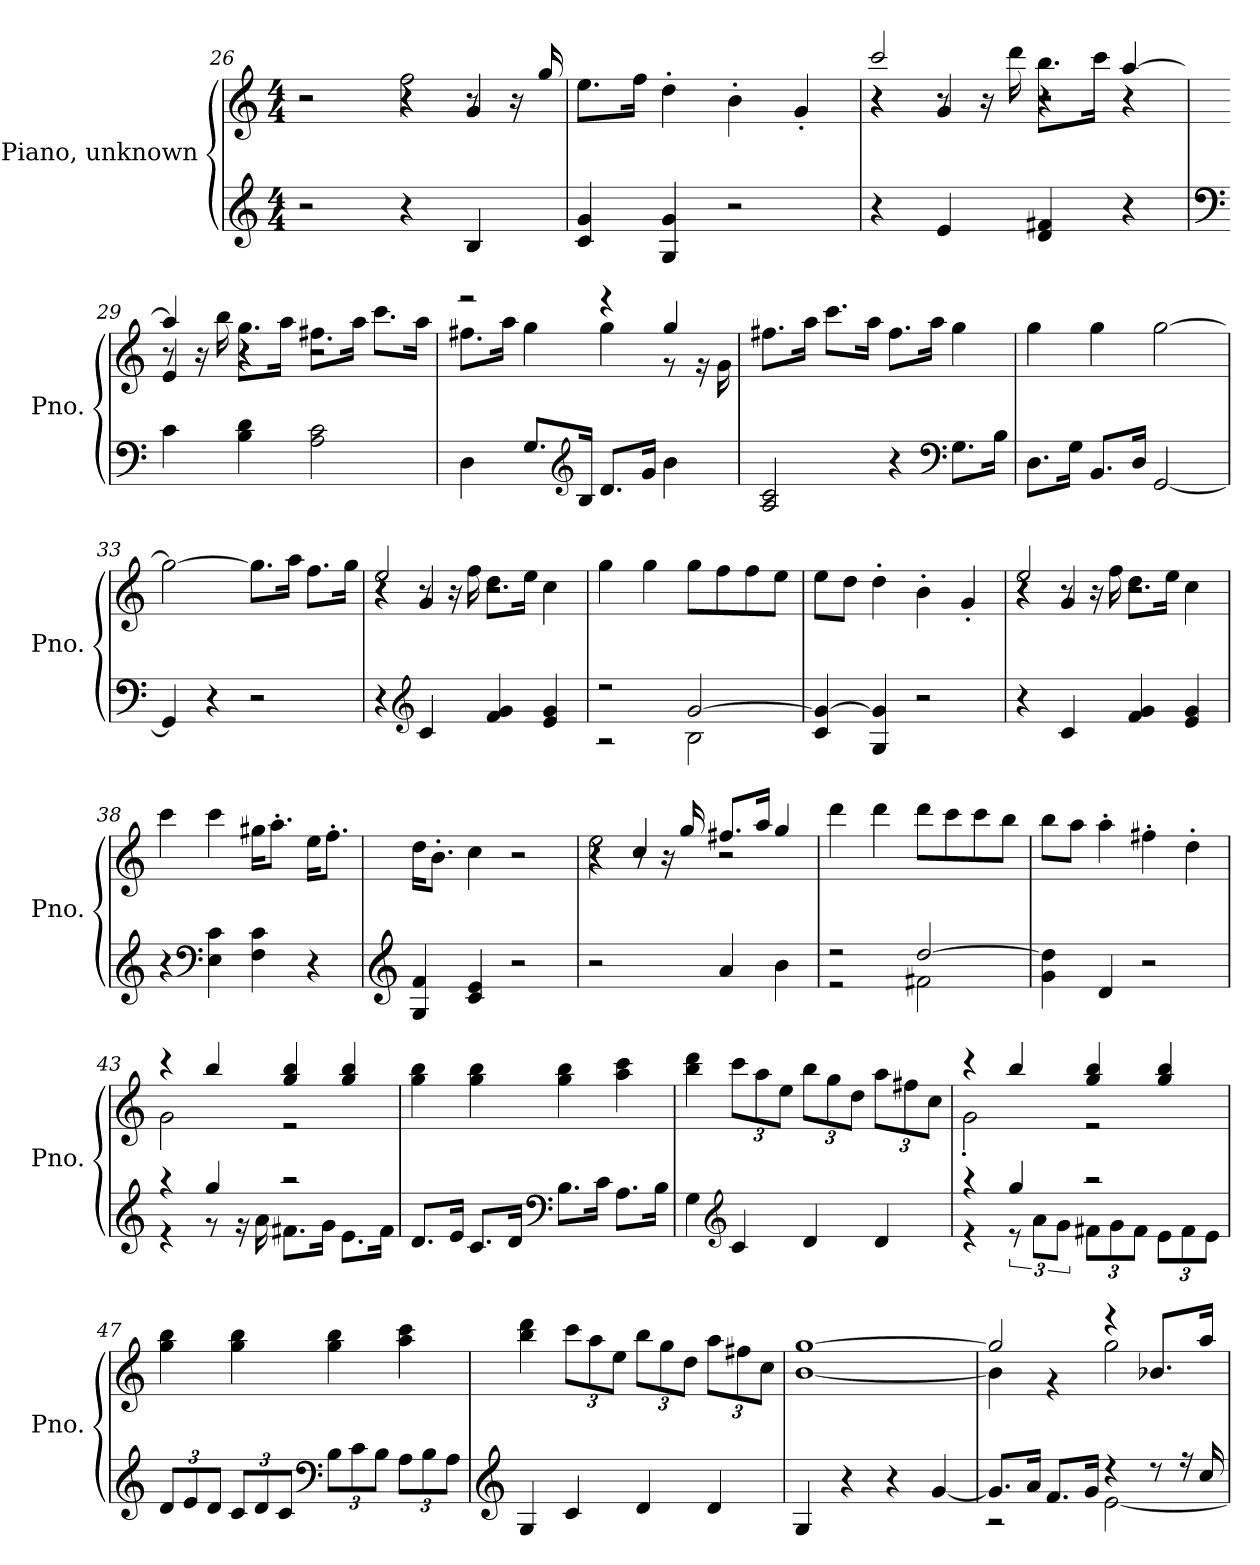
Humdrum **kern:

**kern	**kern
*part1	*part1
*staff2	*staff1
*I"Piano, unknown	*
*I'Pno.	*
*clefG2	*clefG2
*k[]	*k[]
*M4/4	*M4/4
=26	=26
*	*^
*	*	*^
2r	2r	2r	2r
4r	4r	2ff\	4r
4B/	8r	.	4g/
.	16r	.	.
.	16gg/	.	.
*	*v	*v	*v
=27	=27
4c/ 4g/	8.ee\L
.	16ff\Jk
4G/ 4g/	4dd'\
2r	4b'\
.	4g'/
!!LO:LB:g=z
=28	=28
*	*^
*	*	*^
4r	2ccc/	4r	4r
4e/	.	8r	4g/
.	.	16r	.
.	.	16ddd\	.
4d/ 4f#X/	4r	8.bb\L	2r
.	.	16ccc\Jk	.
4r	[4aa/	4r	.
=29	=29	=29	=29
*clefF4	*	*	*
4c\	4aa/]	8r	4e/
.	.	16r	.
.	.	16bb\	.
4B\ 4d\	4r	8.gg\L	4r
.	.	16aa\Jk	.
2A\ 2c\	2r	8.ff#X\L	2r
.	.	16aa\Jk	.
.	.	8.ccc\L	.
.	.	16aa\Jk	.
*	*	*v	*v
=30	=30	=30
4D\	2r	8.ff#X\L
.	.	16aa\Jk
8.G/L	.	4gg\
*clefG2	*	*
16B/Jk	.	.
8.d/L	4r	4gg\
16g/Jk	.	.
4b\	4gg/	8r
.	.	16r
.	.	16g\
*	*v	*v
!!LO:PB:g=z
=31	=31
2A/ 2c/	8.ff#X\L
.	16aa\Jk
.	8.ccc\L
.	16aa\Jk
4r	8.ff#\L
.	16aa\Jk
*clefF4	*
8.G\L	4gg\
16B\Jk	.
=32	=32
8.D\L	4gg\
16G\Jk	.
8.BB/L	4gg\
16D/Jk	.
[2GG/	[2gg\
=33	=33
4GG/]	2gg\_
4r	.
2r	8.gg\L]
.	16aa\Jk
.	8.ff\L
.	16gg\Jk
=34	=34
*	*^
*	*	*^
4r	2ee/	4r	4r
*clefG2	*	*	*
4c/	.	8r	4g/
.	.	16r	.
.	.	16ff\	.
4f/ 4g/	2r	8.dd\L	2r
.	.	16ee\Jk	.
4e/ 4g/	.	4cc\	.
*	*v	*v	*v
=35	=35
*^	*
2r	2r	4gg\
.	.	4gg\
[2g/	2B\	8gg\L
.	.	8ff\
.	.	8ff\
.	.	8ee\J
*v	*v	*
!!LO:LB:g=z
=36	=36
4c/ 4g/_	8ee\L
.	8dd\J
4G/ 4g/]	4dd'\
2r	4b'\
.	4g'/
=37	=37
*	*^
*	*	*^
4r	2ee/	4r	4r
4c/	.	8r	4g/
.	.	16r	.
.	.	16ff\	.
4f/ 4g/	2r	8.dd\L	2r
.	.	16ee\Jk	.
4e/ 4g/	.	4cc\	.
*	*v	*v	*v
=38	=38
4r	4ccc\
*clefF4	*
4E\ 4c\	4ccc\
4F\ 4c\	16gg#X\KL
.	8.aa'\J
4r	16ee\KL
.	8.ff'\J
=39	=39
*clefG2	*
4G/ 4f/	16dd\KL
.	8.b'\J
4c/ 4e/	4cc\
2r	2r
=40	=40
*	*^
*	*	*^
2r	4r	2ee\	4r
.	8r	.	4cc/
.	16r	.	.
.	16gg/	.	.
4a/	8.ff#X/L	2r	2r
.	16aa/Jk	.	.
4b\	4gg/	.	.
*	*v	*v	*v
!!LO:LB:g=z
=41	=41
*^	*
2r	2r	4ddd\
.	.	4ddd\
[2dd/	2f#X\	8ddd\L
.	.	8ccc\
.	.	8ccc\
.	.	8bb\J
*v	*v	*
=42	=42
4g\ 4dd\]	8bb\L
.	8aa\J
4d/	4aa'\
2r	4ff#X'\
.	4dd'\
=43	=43
*^	*^
4r	4r	4r	2g\
4gg/	8r	4bb/	.
.	16r	.	.
.	16a\	.	.
2r	8.f#X\L	4gg/ 4bb/	2r
.	16g\Jk	.	.
.	8.e\L	4gg/ 4bb/	.
.	16f#\Jk	.	.
*v	*v	*	*
*	*v	*v
=44	=44
8.d/L	4gg\ 4bb\
16e/Jk	.
8.c/L	4gg\ 4bb\
16d/Jk	.
*clefF4	*
8.B\L	4gg\ 4bb\
16c\Jk	.
8.A\L	4aa\ 4ccc\
16B\Jk	.
!!LO:LB:g=z
=45	=45
4G\	4bb\ 4ddd\
*clefG2	*
*	*Xbrackettup
4c/	12ccc\L
.	12aa\
.	12ee\J
4d/	12bb\L
.	12gg\
.	12dd\J
4d/	12aa\L
.	12ff#X\
.	12cc\J
=46	=46
*^	*^
4r	4r	4r	2g'\
4gg/	12r	4bb/	.
.	12a\L	.	.
.	12g\J	.	.
*	*Xbrackettup	*	*
2r	12f#X\L	4gg/ 4bb/	2r
.	12g\	.	.
.	12f#\J	.	.
.	12e\L	4gg/ 4bb/	.
.	12f#\	.	.
.	12e\J	.	.
*v	*v	*	*
*	*v	*v
=47	=47
12d/L	4gg\ 4bb\
12e/	.
12d/J	.
12c/L	4gg\ 4bb\
12d/	.
12c/J	.
*clefF4	*
12B\L	4gg\ 4bb\
12c\	.
12B\J	.
12A\L	4aa\ 4ccc\
12B\	.
12A\J	.
!!LO:LB:g=z
=48	=48
*clefG2	*
4G/	4bb\ 4ddd\
4c/	12ccc\L
.	12aa\
.	12ee\J
4d/	12bb\L
.	12gg\
.	12dd\J
4d/	12aa\L
.	12ff#X\
.	12cc\J
=49	=49
*	*^
4G/	[1gg	[1b
4r	.	.
4r	.	.
[4g/	.	.
=50	=50	=50
*^	*	*
8.g/L]	2r	2gg/]	4b\]
16a/Jk	.	.	.
8.f/L	.	.	4r
16g/Jk	.	.	.
4r	[2e\	4r	2gg\
8r	.	8.b-X/L	.
16r	.	.	.
16cc/	.	16aa/Jk	.
*v	*v	*	*
*	*v	*v
=	=
*-	*-
